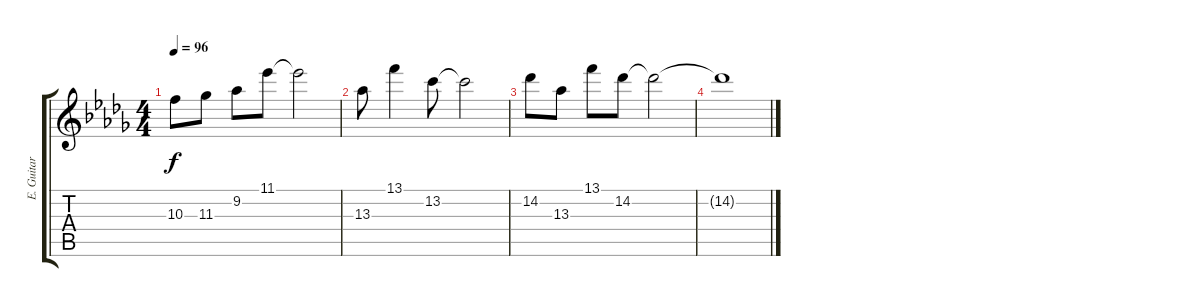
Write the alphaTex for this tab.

\track ("E. Guitar II" "E. Guitar ") {instrument overdrivenguitar}
\staff {score tabs}
\tuning (E4 B3 G3 D3 A2 E2) {hide}
\ts (4 4)
\tempo 96
\clef g2
\ks db
10.3.8{dy f} 11.3.8 9.2.8 11.1.8 11.1{t}.2 |
13.3.8 13.1.4 13.2.8 13.2{t}.2 |
14.2.8 13.3.8 13.1.8 14.2.8 14.2{t}.2 |
14.2{t}.1
